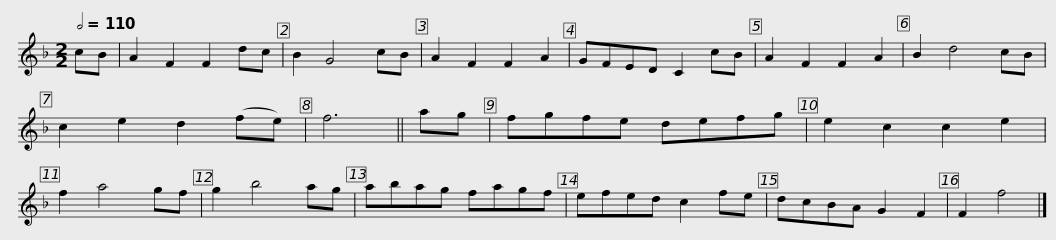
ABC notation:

X:1
L:1/8
Q:1/2=110
M:2/2
I:linebreak $
K:F
V:1 treble
V:1
 cB | A2 F2 F2 dc | B2 G4 cB | A2 F2 F2 A2 | GFED C2 cB | %5
 A2 F2 F2 A2 | B2 d4 cB | c2 e2 d2 (fe) | f6 || ag |$ %10
 fgfe defg | e2 c2 c2 e2 | f2 a4 gf | g2 b4 ag | abag fagf | %15
 efed c2 fe | dcBA G2 F2 |$ F2 f4 |] %18
